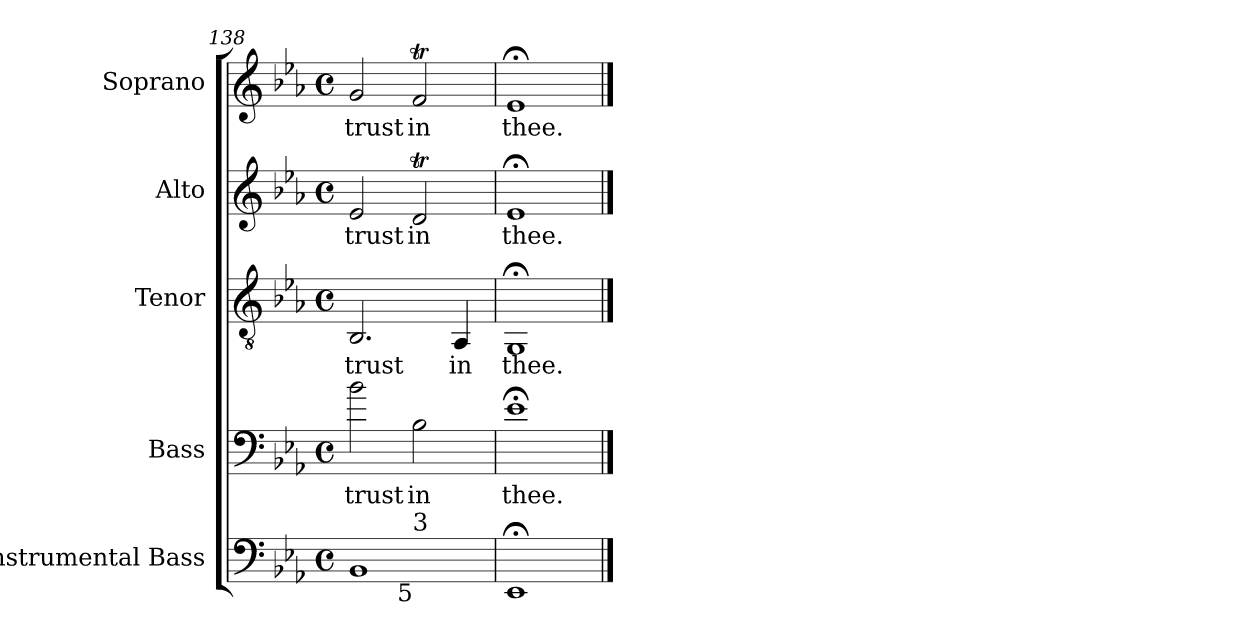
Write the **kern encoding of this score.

**kern	**kern	**text	**kern	**text	**kern	**text	**kern	**text
*part5	*part4	*part4	*part3	*part3	*part2	*part2	*part1	*part1
*staff5	*staff4	*staff4	*staff3	*staff3	*staff2	*staff2	*staff1	*staff1
*I"Instrumental Bass	*I"Bass	*	*I"Tenor	*	*I"Alto	*	*I"Soprano	*
*I'I. B.	*I'B.	*	*I'T.	*	*I'A.	*	*I'S.	*
*clefF4	*clefF4	*	*clefGv2	*	*clefG2	*	*clefG2	*
*	*ITrd8c14	*	*	*	*	*	*	*
*k[b-e-a-]	*k[b-e-a-]	*	*k[b-e-a-]	*	*k[b-e-a-]	*	*k[b-e-a-]	*
*E-:	*E-:	*	*E-:	*	*E-:	*	*E-:	*
*M4/4	*M4/4	*	*M4/4	*	*M4/4	*	*M4/4	*
*met(c)	*met(c)	*	*met(c)	*	*met(c)	*	*met(c)	*
=138	=138	=138	=138	=138	=138	=138	=138	=138
!	!	!LO:LY:b:color=#000000	!	!	!	!	!	!
!	!	!	!	!LO:LY:b:color=#000000	!	!	!	!
!	!	!	!	!	!	!LO:LY:b:color=#000000	!	!
!LO:TX:b:rj:t=6	!	!	!	!	!	!	!	!
!LO:TX:t=4	!	!	!	!	!	!	!	!
!	!	!	!	!	!	!	!	!LO:LY:b:color=#000000
*^	*	*	*	*	*	*	*	*
1BB-i	2ryy	2B-i\	trust	2.BB-i/	trust	2e-i/	trust	2gi/	trust
!	!	!	!LO:LY:b:color=#000000	!	!	!	!	!	!
!	!	!	!	!	!	!	!LO:LY:b:color=#000000	!	!
!	!LO:TX:b:rj:t=5	!	!	!	!	!	!	!	!
!	!LO:TX:t=3	!	!	!	!	!	!	!	!
!	!	!	!	!	!	!	!	!	!LO:LY:b:color=#000000
.	2ryy	2BB-i\	in	.	.	2dti/	in	2fTi/	in
!	!	!	!	!	!LO:LY:b:color=#000000	!	!	!	!
.	.	.	.	4AA-i/	in	.	.	.	.
*v	*v	*	*	*	*	*	*	*	*
=139	=139	=139	=139	=139	=139	=139	=139	=139
*^	*	*	*	*	*	*	*	*
!	!	!	!LO:LY:b:color=#000000	!	!	!	!	!	!
*v	*v	*	*	*	*	*	*	*	*
*^	*	*	*	*	*	*	*	*
!	!	!	!	!	!LO:LY:b:color=#000000	!	!	!	!
*v	*v	*	*	*	*	*	*	*	*
*^	*	*	*	*	*	*	*	*
!	!	!	!	!	!	!	!LO:LY:b:color=#000000	!	!
*v	*v	*	*	*	*	*	*	*	*
*^	*	*	*	*	*	*	*	*
!	!	!	!	!	!	!	!	!	!LO:LY:b:color=#000000
*v	*v	*	*	*	*	*	*	*	*
1EE-;i	1E-;i	thee.	1GG;i	thee.	1e-;i	thee.	1e-;i	thee.
==	==	==	==	==	==	==	==	==
*-	*-	*-	*-	*-	*-	*-	*-	*-
